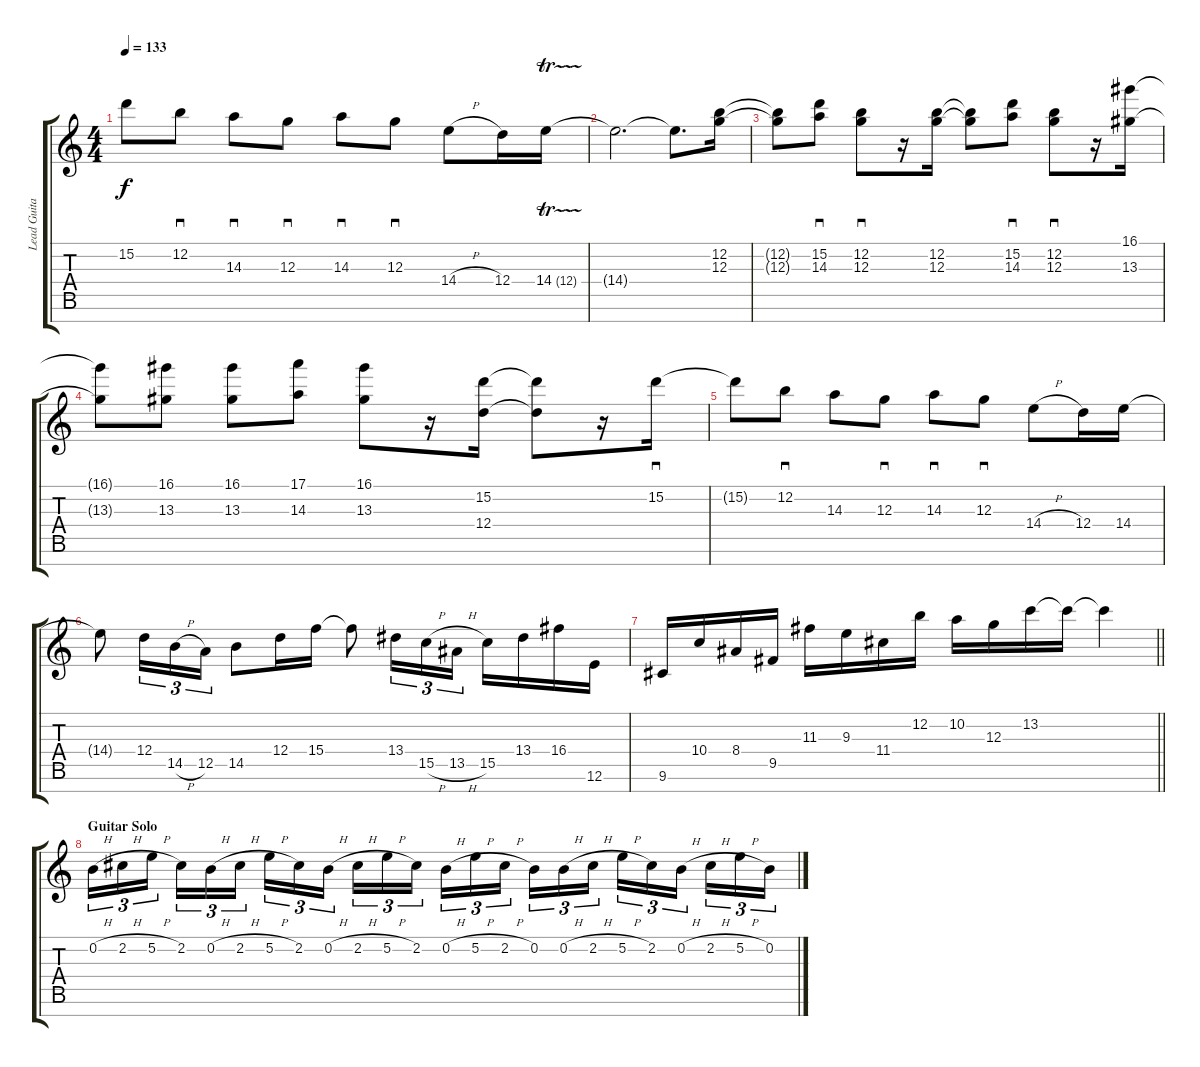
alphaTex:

\track ("Lead Guitar" "Lead Guita") {instrument distortionguitar}
\staff {score tabs}
\tuning (E4 B3 G3 D3 A2 E2 B1) {hide}
\ts (4 4)
\tempo 133
\clef g2
\ks c
15.2{t}.8{dy f} 12.2.8{sd} 14.3.8{sd} 12.3.8{sd} 14.3.8{sd} 12.3.8{sd} 14.4{h}.8 12.4.16 14.4{tr (12 16)}.16 |
14.4{t}.2{d} 14.4{t}.8{d} (12.2 12.3).16 |
(12.2{t} 12.3{t}).8 (15.2 14.3).8{sd} (12.2 12.3).8{sd} r.16 (12.2 12.3).16 (12.2{t} 12.3{t}).8 (15.2 14.3).8{sd} (12.2 12.3).8{sd} r.16 (16.1 13.3).16 |
(16.1{t} 13.3{t}).8 (16.1 13.3).8 (16.1 13.3).8 (17.1 14.3).8 (16.1 13.3).8 r.16 (15.2 12.4).16 (15.2{t} 12.4{t}).8 r.16 15.2.16{sd} |
15.2{t}.8 12.2.8{sd} 14.3.8 12.3.8{sd} 14.3.8{sd} 12.3.8{sd} 14.4{h}.8 12.4.16 14.4.16 |
14.4{t}.8 12.4.16{tu (3 2)} 14.5{h}.16{tu (3 2)} 12.5.16{tu (3 2)} 14.5.8 12.4.16 15.4.16 15.4{t}.8 13.4.16{tu (3 2)} 15.5{h}.16{tu (3 2)} 13.5{h}.16{tu (3 2)} 15.5.16 13.4.16 16.4.16 12.6.16 |
\barLineRight lightlight
9.6.16 10.4.16 8.4.16 9.5.16 11.3.16 9.3.16 11.4.16 12.2.16 10.2.16 12.3.16 13.2.16 13.2{t}.16 13.2{t}.4 |
\section ("" "Guitar Solo")
0.2{h}.16{tu (3 2) txt "" volume 16} 2.2{h}.16{tu (3 2)} 5.2{h}.16{tu (3 2) beam splitsecondary} 2.2.16{tu (3 2)} 0.2{h}.16{tu (3 2)} 2.2{h}.16{tu (3 2)} 5.2{h}.16{tu (3 2)} 2.2.16{tu (3 2)} 0.2{h}.16{tu (3 2) beam splitsecondary} 2.2{h}.16{tu (3 2)} 5.2{h}.16{tu (3 2)} 2.2.16{tu (3 2)} 0.2{h}.16{tu (3 2)} 5.2{h}.16{tu (3 2)} 2.2{h}.16{tu (3 2) beam splitsecondary} 0.2.16{tu (3 2)} 0.2{h}.16{tu (3 2)} 2.2{h}.16{tu (3 2)} 5.2{h}.16{tu (3 2)} 2.2.16{tu (3 2)} 0.2{h}.16{tu (3 2) beam splitsecondary} 2.2{h}.16{tu (3 2)} 5.2{h}.16{tu (3 2)} 0.2.16{tu (3 2)}
